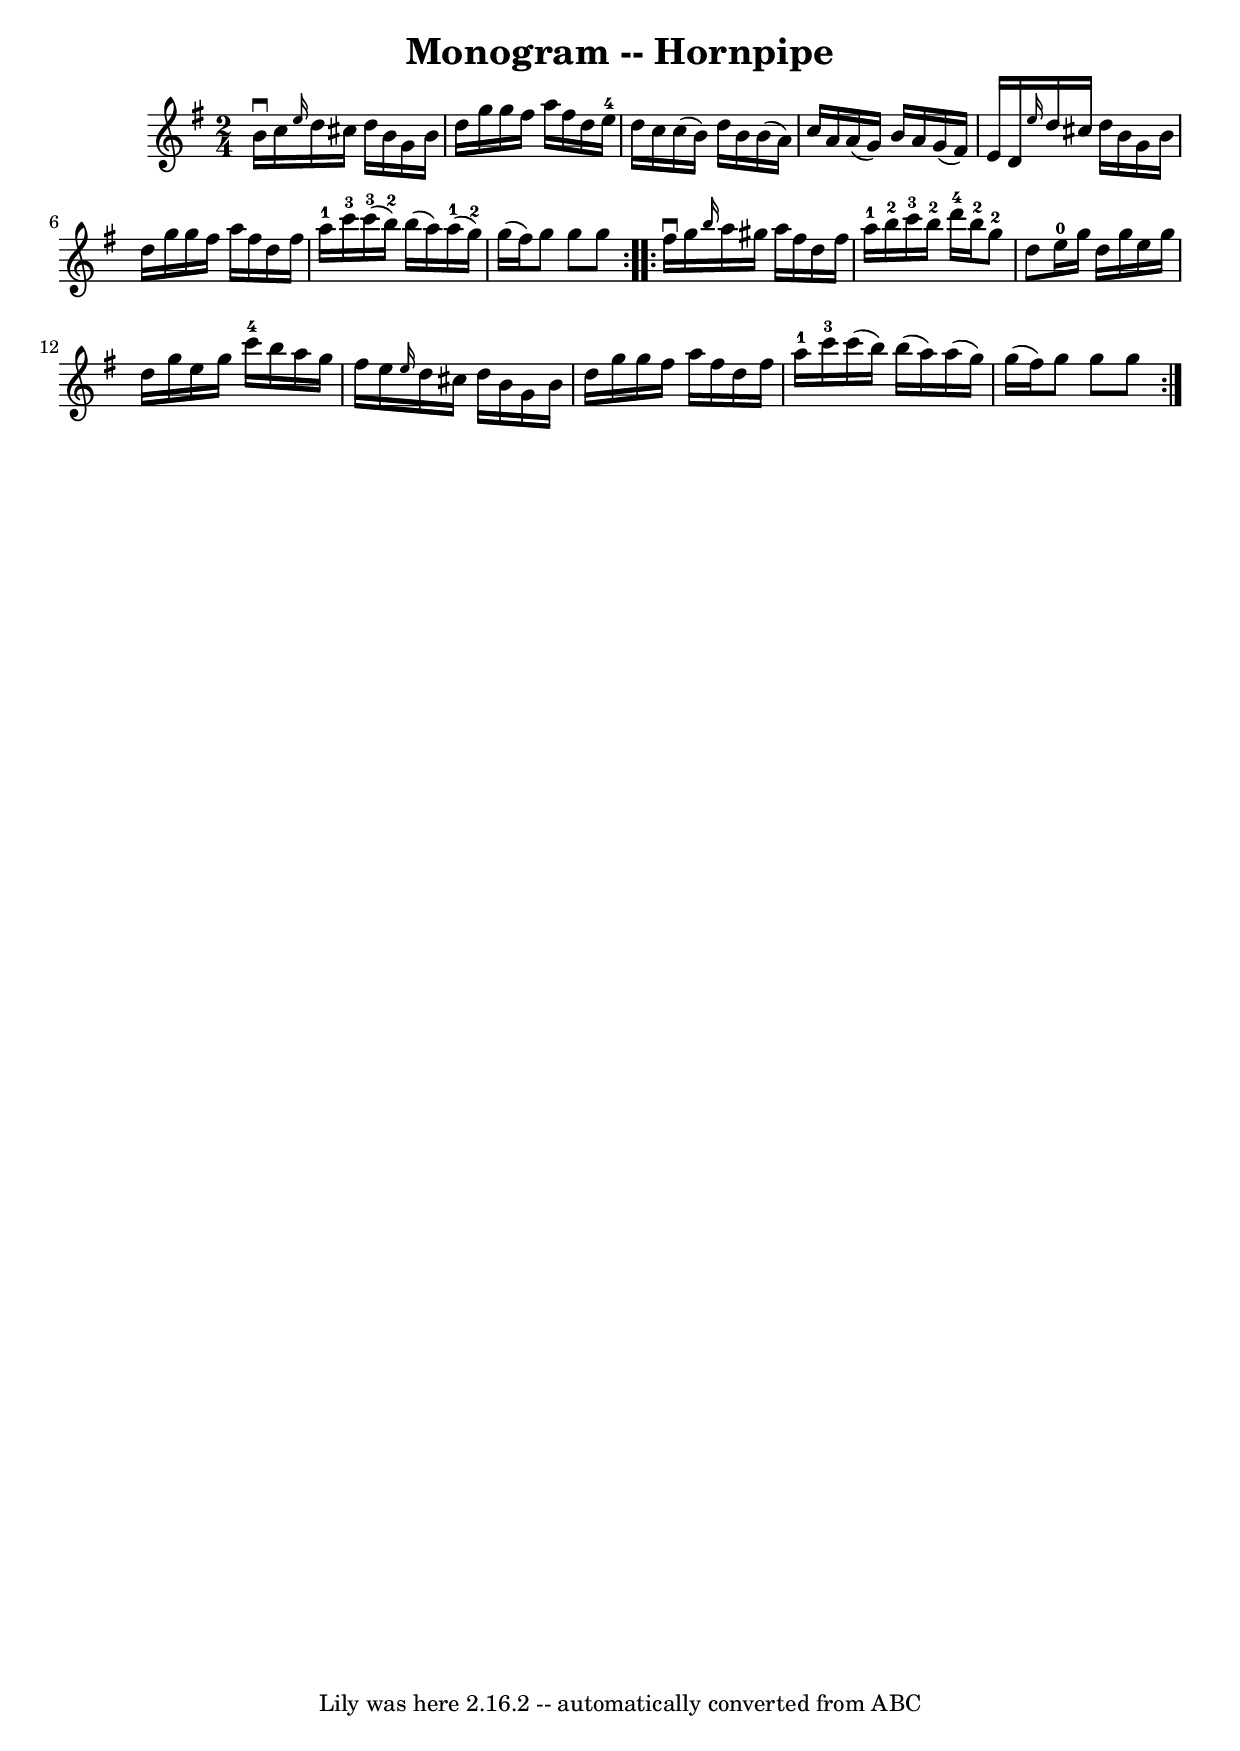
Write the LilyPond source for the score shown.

\version "2.16.2"
\include "Mammoth.ily"
\header {
  %% book = "Cole's 1000 Fiddle Tunes"
  crossRefNumber = "1"
  footnotes = ""
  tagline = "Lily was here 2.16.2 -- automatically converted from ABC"
  title = "Monogram -- Hornpipe"

}
voicedefault =  {



  \repeat volta 2 {

    \time 2/4 
    \key g \major     b'16^\downbow c''16   |
    \grace { e''16  
	   }      d''16 cis''16 d''16 b'16 g'16 b'16 d''16 g''16   |
         g''16 fis''16 a''16 fis''16 d''16 e''16-4 d''16 c''16    |
    c''16 (b'16) d''16 b'16 b'16 (a'16) c''16         a'16   |
    a'16 (g'16) b'16 a'16 g'16 (fis'16) e'16      d'16   |
    \grace { e''16  
	   } d''16 cis''16 d''16 b'16       g'16 b'16 d''16 g''16   |
    g''16 fis''16 a''16         fis''16 d''16 fis''16 a''16-1 c'''16-3  |
    c'''16-3(b''16-2) b''16 (a''16) a''16-1(g''16-2)        g''16 (fis''16)  |
    g''8 g''8 g''8  
  }     
  \repeat volta 2 {
         fis''16^\downbow g''16   |
    \grace { b''16  
	   } a''16 gis''16         a''16 fis''16 d''16 fis''16 a''16-1 b''16-2  |
         c'''16-3 b''16-2 d'''16-4 b''16-2 g''8-2 d''8    |
    e''16-0 g''16 d''16 g''16 e''16 g''16 d''16       g''16   |
    e''16 g''16 c'''16-4 b''16 a''16 g''16         fis''16 e''16   |
    \grace { e''16  
	   } d''16 cis''16 d''16      b'16 g'16 b'16 d''16 g''16   |
    g''16 fis''16 a''16      fis''16 d''16 fis''16 a''16-1 c'''16-3  |
    c'''16 (     b''16) b''16 (a''16) a''16 (g''16) g''16 (fis''16)   |
    g''8 g''8 g''8  
  }   

}

\score{
  <<

    \context Staff="default"
    {
      \voicedefault 
      
    }

  >>
  \layout {
    
  }
  \midi {
  }

}
